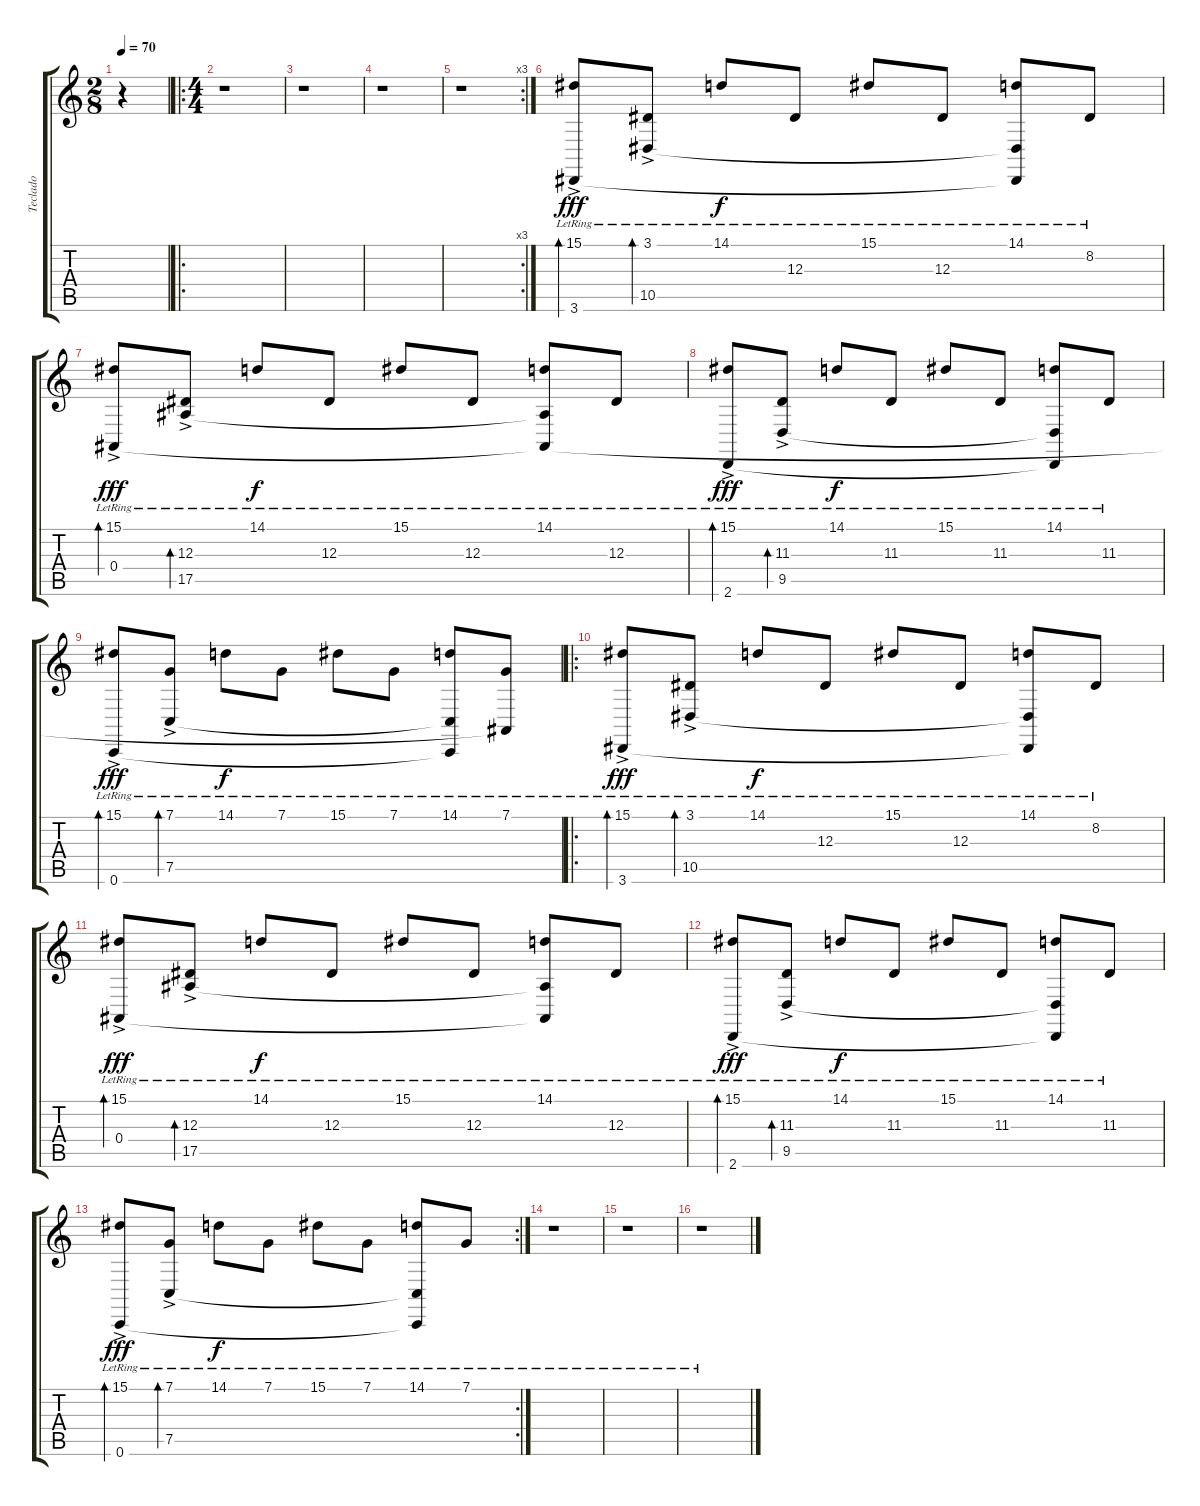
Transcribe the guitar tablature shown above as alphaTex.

\track ("Teclado" "Teclado") {instrument pad1newage}
\staff {score tabs}
\tuning (C4 G3 Eb3 Bb2 F2 C2) {hide}
\ts (2 8)
\tempo 70
\clef g2
\ks c
r.4{dy fff instrument pad1newage} |
\ro
\ts (4 4)
r.1 |
r.1 |
r.1 |
\rc 3
r.1 |
(15.1{lr} 3.6{ac}).8{bd 480} (3.1{lr} 10.5{ac}).8{bd 480} 14.1{lr}.8{dy f} 12.3{lr}.8 15.1{lr}.8 12.3{lr}.8 (14.1{lr} 10.5{t} 3.6{t}).8 8.2{lr}.8 |
(15.1{lr} 0.4{ac}).8{bd 480 dy fff} (12.3{lr} 17.5{ac}).8{bd 480} 14.1{lr}.8{dy f} 12.3{lr}.8 15.1{lr}.8 12.3{lr}.8 (14.1{lr} 0.4{t} 17.5{t}).8 12.3{lr}.8 |
(15.1{lr} 2.6{ac}).8{bd 480 dy fff} (11.3{lr} 9.5{ac}).8{bd 480} 14.1{lr}.8{dy f} 11.3{lr}.8 15.1{lr}.8 11.3{lr}.8 (14.1{lr} 9.5{t} 2.6{t}).8 11.3{lr}.8 |
(15.1{lr} 0.6{ac}).8{bd 480 dy fff} (7.1{lr} 7.5{ac}).8{bd 480} 14.1{lr}.8{dy f} 7.1{lr}.8 15.1{lr}.8 7.1{lr}.8 (14.1{lr} 7.5{t} 0.6{t}).8 (7.1{lr} 0.4{t}).8 |
\ro
(15.1{lr} 3.6{ac}).8{bd 480 dy fff} (3.1{lr} 10.5{ac}).8{bd 480} 14.1{lr}.8{dy f} 12.3{lr}.8 15.1{lr}.8 12.3{lr}.8 (14.1{lr} 10.5{t} 3.6{t}).8 8.2{lr}.8 |
(15.1{lr} 0.4{ac}).8{bd 480 dy fff} (12.3{lr} 17.5{ac}).8{bd 480} 14.1{lr}.8{dy f} 12.3{lr}.8 15.1{lr}.8 12.3{lr}.8 (14.1{lr} 0.4{t} 17.5{t}).8 12.3{lr}.8 |
(15.1{lr} 2.6{ac}).8{bd 480 dy fff} (11.3{lr} 9.5{ac}).8{bd 480} 14.1{lr}.8{dy f} 11.3{lr}.8 15.1{lr}.8 11.3{lr}.8 (14.1{lr} 9.5{t} 2.6{t}).8 11.3{lr}.8 |
\rc 2
(15.1{lr} 0.6{ac}).8{bd 480 dy fff} (7.1{lr} 7.5{ac}).8{bd 120} 14.1{lr}.8{dy f} 7.1{lr}.8 15.1{lr}.8 7.1{lr}.8 (14.1{lr} 7.5{t} 0.6{t}).8 7.1{lr}.8 |
r.1 |
r.1 |
r.1
